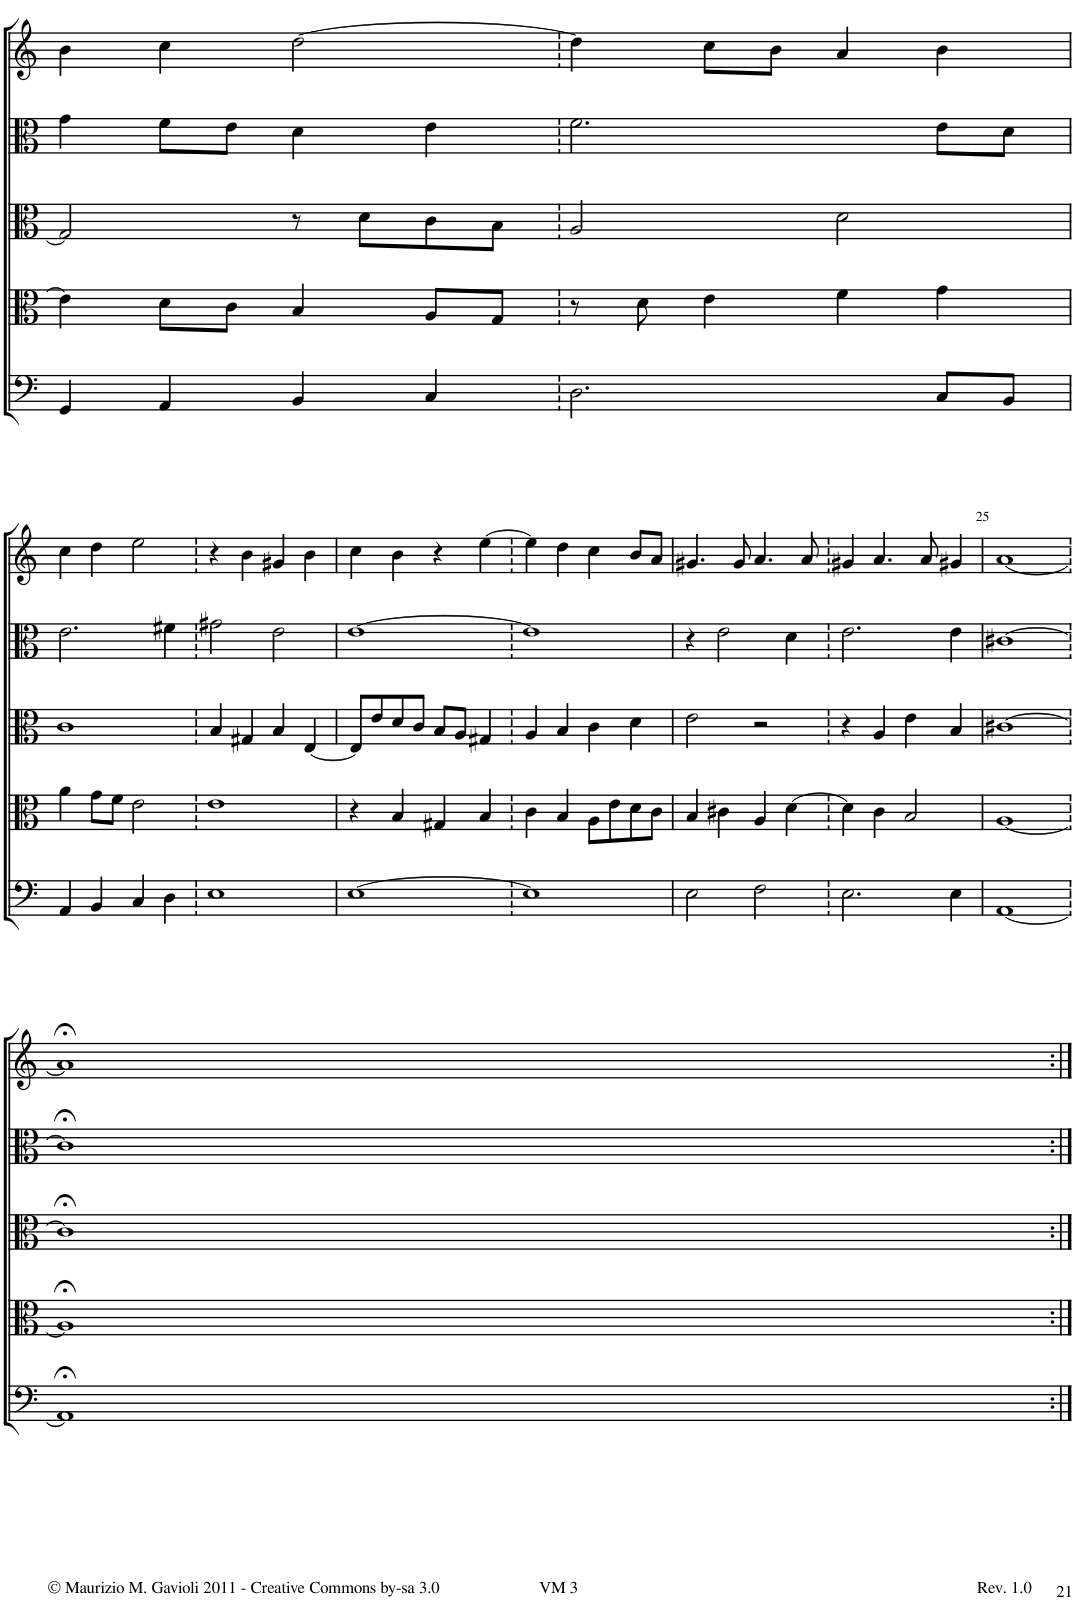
**kern	**kern	**kern	**kern	**kern
*part5	*part4	*part3	*part2	*part1
*staff5	*staff4	*staff3	*staff2	*staff1
*I"Bassus	*I"Quintus	*I"Tenor	*I"Altus	*I"Cantus
!!LO:PB:g=z
*clefF4	*clefC3	*clefC3	*clefC3	*clefG2
*k[]	*k[]	*k[]	*k[]	*k[]
*M2/2	*M2/2	*M2/2	*M2/2	*M2/2
=21	=21	=21	=21	=21
4GG/	4e\]	2G/]	4g\	4b\
4AA/	8d\L	.	8f\L	4cc\
.	8c\J	.	8e\J	.
4BB/	4B/	8r	4d\	[2dd\
.	.	8d\L	.	.
4C/	8A/L	8c\	4e\	.
.	8G/J	8B\J	.	.
=21X94	=21X94	=21X94	=21X94	=21X94
2.D\	8r	2A/	2.f\	4dd\]
.	8d\	.	.	.
.	4e\	.	.	8cc\L
.	.	.	.	8b\J
.	4f\	2d\	.	4a/
8C/L	4g\	.	8e\L	4b\
8BB/J	.	.	8d\J	.
!!LO:LB:g=z
=22	=22	=22	=22	=22
4AA/	4a\	1c	2.e\	4cc\
4BB/	8g\L	.	.	4dd\
.	8f\J	.	.	.
4C/	2e\	.	.	2ee\
4D\	.	.	4f#X\	.
=22X95	=22X95	=22X95	=22X95	=22X95
1E	1e	4B/	2g#X\	4r
.	.	4G#X/	.	4b\
.	.	4B/	2e\	4g#X/
.	.	[4E/	.	4b\
=23	=23	=23	=23	=23
[1E	4r	8E/L]	[1e	4cc\
.	.	8e/	.	.
.	4B/	8d/	.	4b\
.	.	8c/J	.	.
.	4G#X/	8B/L	.	4r
.	.	8A/J	.	.
.	4B/	4G#X/	.	[4ee\
=23X96	=23X96	=23X96	=23X96	=23X96
1E]	4c\	4A/	1e]	4ee\]
.	4B/	4B/	.	4dd\
.	8A\L	4c\	.	4cc\
.	8e\	.	.	.
.	8d\	4d\	.	8b/L
.	8c\J	.	.	8a/J
=24	=24	=24	=24	=24
2E\	4B/	2e\	4r	4.g#X/
.	4c#X\	.	2e\	.
.	.	.	.	8g#/
2F\	4A/	2r	.	4.a/
.	[4d\	.	4d\	.
.	.	.	.	8a/
=24X97	=24X97	=24X97	=24X97	=24X97
2.E\	4d\]	4r	2.e\	4g#X/
.	4c\	4A/	.	4.a/
.	2B/	4e\	.	.
.	.	.	.	8a/
4E\	.	4B/	4e\	4g#X/
=25	=25	=25	=25	=25
[1AA	[1A	[1c#X	[1c#X	[1a
!!LO:LB:g=z
=25X98	=25X98	=25X98	=25X98	=25X98
1AA;<]	1A;<]	1c#;<]	1c#;<]	1a;<]
=:|!	=:|!	=:|!	=:|!	=:|!
*-	*-	*-	*-	*-
